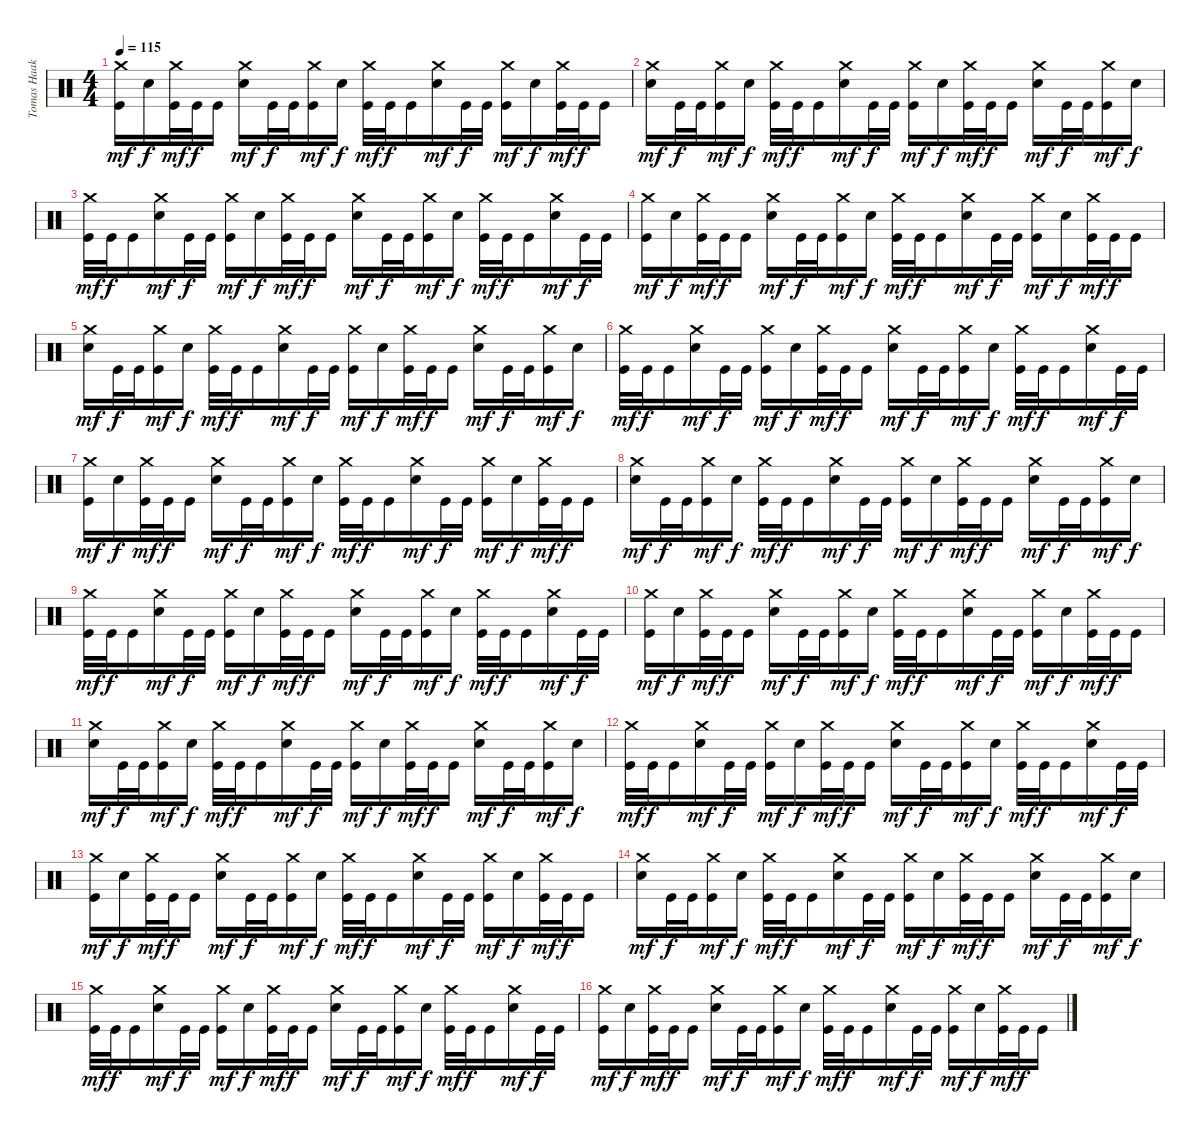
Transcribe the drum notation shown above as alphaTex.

\track ("Tomas Haake" "Tomas Haak") {instrument percussion}
\staff {score}
\articulation defaults
\ts (4 4)
\tempo 115
\clef neutral
\ks c
("Crash medium (hit)" "Kick (hit)").16{dy mf} "Snare (hit) 2".16{dy f} ("Crash medium (hit)" "Kick (hit)").32{dy mf} "Kick (hit)".32{dy f} "Kick (hit)".16 ("Crash medium (hit)" "Snare (hit) 2").16{dy mf} "Kick (hit)".32{dy f} "Kick (hit)".32 ("Crash medium (hit)" "Kick (hit)").16{dy mf} "Snare (hit) 2".16{dy f} ("Crash medium (hit)" "Kick (hit)").32{dy mf} "Kick (hit)".32{dy f} "Kick (hit)".16 ("Crash medium (hit)" "Snare (hit) 2").16{dy mf} "Kick (hit)".32{dy f} "Kick (hit)".32 ("Crash medium (hit)" "Kick (hit)").16{dy mf} "Snare (hit) 2".16{dy f} ("Crash medium (hit)" "Kick (hit)").32{dy mf} "Kick (hit)".32{dy f} "Kick (hit)".16 |
("Crash medium (hit)" "Snare (hit) 2").16{dy mf} "Kick (hit)".32{dy f} "Kick (hit)".32 ("Crash medium (hit)" "Kick (hit)").16{dy mf} "Snare (hit) 2".16{dy f} ("Crash medium (hit)" "Kick (hit)").32{dy mf} "Kick (hit)".32{dy f} "Kick (hit)".16 ("Crash medium (hit)" "Snare (hit) 2").16{dy mf} "Kick (hit)".32{dy f} "Kick (hit)".32 ("Crash medium (hit)" "Kick (hit)").16{dy mf} "Snare (hit) 2".16{dy f} ("Crash medium (hit)" "Kick (hit)").32{dy mf} "Kick (hit)".32{dy f} "Kick (hit)".16 ("Crash medium (hit)" "Snare (hit) 2").16{dy mf} "Kick (hit)".32{dy f} "Kick (hit)".32 ("Crash medium (hit)" "Kick (hit)").16{dy mf} "Snare (hit) 2".16{dy f} |
("Crash medium (hit)" "Kick (hit)").32{dy mf} "Kick (hit)".32{dy f} "Kick (hit)".16 ("Crash medium (hit)" "Snare (hit) 2").16{dy mf} "Kick (hit)".32{dy f} "Kick (hit)".32 ("Crash medium (hit)" "Kick (hit)").16{dy mf} "Snare (hit) 2".16{dy f} ("Crash medium (hit)" "Kick (hit)").32{dy mf} "Kick (hit)".32{dy f} "Kick (hit)".16 ("Crash medium (hit)" "Snare (hit) 2").16{dy mf} "Kick (hit)".32{dy f} "Kick (hit)".32 ("Crash medium (hit)" "Kick (hit)").16{dy mf} "Snare (hit) 2".16{dy f} ("Crash medium (hit)" "Kick (hit)").32{dy mf} "Kick (hit)".32{dy f} "Kick (hit)".16 ("Crash medium (hit)" "Snare (hit) 2").16{dy mf} "Kick (hit)".32{dy f} "Kick (hit)".32 |
("Crash medium (hit)" "Kick (hit)").16{dy mf} "Snare (hit) 2".16{dy f} ("Crash medium (hit)" "Kick (hit)").32{dy mf} "Kick (hit)".32{dy f} "Kick (hit)".16 ("Crash medium (hit)" "Snare (hit) 2").16{dy mf} "Kick (hit)".32{dy f} "Kick (hit)".32 ("Crash medium (hit)" "Kick (hit)").16{dy mf} "Snare (hit) 2".16{dy f} ("Crash medium (hit)" "Kick (hit)").32{dy mf} "Kick (hit)".32{dy f} "Kick (hit)".16 ("Crash medium (hit)" "Snare (hit) 2").16{dy mf} "Kick (hit)".32{dy f} "Kick (hit)".32 ("Crash medium (hit)" "Kick (hit)").16{dy mf} "Snare (hit) 2".16{dy f} ("Crash medium (hit)" "Kick (hit)").32{dy mf} "Kick (hit)".32{dy f} "Kick (hit)".16 |
("Crash medium (hit)" "Snare (hit) 2").16{dy mf} "Kick (hit)".32{dy f} "Kick (hit)".32 ("Crash medium (hit)" "Kick (hit)").16{dy mf} "Snare (hit) 2".16{dy f} ("Crash medium (hit)" "Kick (hit)").32{dy mf} "Kick (hit)".32{dy f} "Kick (hit)".16 ("Crash medium (hit)" "Snare (hit) 2").16{dy mf} "Kick (hit)".32{dy f} "Kick (hit)".32 ("Crash medium (hit)" "Kick (hit)").16{dy mf} "Snare (hit) 2".16{dy f} ("Crash medium (hit)" "Kick (hit)").32{dy mf} "Kick (hit)".32{dy f} "Kick (hit)".16 ("Crash medium (hit)" "Snare (hit) 2").16{dy mf} "Kick (hit)".32{dy f} "Kick (hit)".32 ("Crash medium (hit)" "Kick (hit)").16{dy mf} "Snare (hit) 2".16{dy f} |
("Crash medium (hit)" "Kick (hit)").32{dy mf} "Kick (hit)".32{dy f} "Kick (hit)".16 ("Crash medium (hit)" "Snare (hit) 2").16{dy mf} "Kick (hit)".32{dy f} "Kick (hit)".32 ("Crash medium (hit)" "Kick (hit)").16{dy mf} "Snare (hit) 2".16{dy f} ("Crash medium (hit)" "Kick (hit)").32{dy mf} "Kick (hit)".32{dy f} "Kick (hit)".16 ("Crash medium (hit)" "Snare (hit) 2").16{dy mf} "Kick (hit)".32{dy f} "Kick (hit)".32 ("Crash medium (hit)" "Kick (hit)").16{dy mf} "Snare (hit) 2".16{dy f} ("Crash medium (hit)" "Kick (hit)").32{dy mf} "Kick (hit)".32{dy f} "Kick (hit)".16 ("Crash medium (hit)" "Snare (hit) 2").16{dy mf} "Kick (hit)".32{dy f} "Kick (hit)".32 |
("Crash medium (hit)" "Kick (hit)").16{dy mf} "Snare (hit) 2".16{dy f} ("Crash medium (hit)" "Kick (hit)").32{dy mf} "Kick (hit)".32{dy f} "Kick (hit)".16 ("Crash medium (hit)" "Snare (hit) 2").16{dy mf} "Kick (hit)".32{dy f} "Kick (hit)".32 ("Crash medium (hit)" "Kick (hit)").16{dy mf} "Snare (hit) 2".16{dy f} ("Crash medium (hit)" "Kick (hit)").32{dy mf} "Kick (hit)".32{dy f} "Kick (hit)".16 ("Crash medium (hit)" "Snare (hit) 2").16{dy mf} "Kick (hit)".32{dy f} "Kick (hit)".32 ("Crash medium (hit)" "Kick (hit)").16{dy mf} "Snare (hit) 2".16{dy f} ("Crash medium (hit)" "Kick (hit)").32{dy mf} "Kick (hit)".32{dy f} "Kick (hit)".16 |
("Crash medium (hit)" "Snare (hit) 2").16{dy mf} "Kick (hit)".32{dy f} "Kick (hit)".32 ("Crash medium (hit)" "Kick (hit)").16{dy mf} "Snare (hit) 2".16{dy f} ("Crash medium (hit)" "Kick (hit)").32{dy mf} "Kick (hit)".32{dy f} "Kick (hit)".16 ("Crash medium (hit)" "Snare (hit) 2").16{dy mf} "Kick (hit)".32{dy f} "Kick (hit)".32 ("Crash medium (hit)" "Kick (hit)").16{dy mf} "Snare (hit) 2".16{dy f} ("Crash medium (hit)" "Kick (hit)").32{dy mf} "Kick (hit)".32{dy f} "Kick (hit)".16 ("Crash medium (hit)" "Snare (hit) 2").16{dy mf} "Kick (hit)".32{dy f} "Kick (hit)".32 ("Crash medium (hit)" "Kick (hit)").16{dy mf} "Snare (hit) 2".16{dy f} |
("Crash medium (hit)" "Kick (hit)").32{dy mf} "Kick (hit)".32{dy f} "Kick (hit)".16 ("Crash medium (hit)" "Snare (hit) 2").16{dy mf} "Kick (hit)".32{dy f} "Kick (hit)".32 ("Crash medium (hit)" "Kick (hit)").16{dy mf} "Snare (hit) 2".16{dy f} ("Crash medium (hit)" "Kick (hit)").32{dy mf} "Kick (hit)".32{dy f} "Kick (hit)".16 ("Crash medium (hit)" "Snare (hit) 2").16{dy mf} "Kick (hit)".32{dy f} "Kick (hit)".32 ("Crash medium (hit)" "Kick (hit)").16{dy mf} "Snare (hit) 2".16{dy f} ("Crash medium (hit)" "Kick (hit)").32{dy mf} "Kick (hit)".32{dy f} "Kick (hit)".16 ("Crash medium (hit)" "Snare (hit) 2").16{dy mf} "Kick (hit)".32{dy f} "Kick (hit)".32 |
("Crash medium (hit)" "Kick (hit)").16{dy mf} "Snare (hit) 2".16{dy f} ("Crash medium (hit)" "Kick (hit)").32{dy mf} "Kick (hit)".32{dy f} "Kick (hit)".16 ("Crash medium (hit)" "Snare (hit) 2").16{dy mf} "Kick (hit)".32{dy f} "Kick (hit)".32 ("Crash medium (hit)" "Kick (hit)").16{dy mf} "Snare (hit) 2".16{dy f} ("Crash medium (hit)" "Kick (hit)").32{dy mf} "Kick (hit)".32{dy f} "Kick (hit)".16 ("Crash medium (hit)" "Snare (hit) 2").16{dy mf} "Kick (hit)".32{dy f} "Kick (hit)".32 ("Crash medium (hit)" "Kick (hit)").16{dy mf} "Snare (hit) 2".16{dy f} ("Crash medium (hit)" "Kick (hit)").32{dy mf} "Kick (hit)".32{dy f} "Kick (hit)".16 |
("Crash medium (hit)" "Snare (hit) 2").16{dy mf} "Kick (hit)".32{dy f} "Kick (hit)".32 ("Crash medium (hit)" "Kick (hit)").16{dy mf} "Snare (hit) 2".16{dy f} ("Crash medium (hit)" "Kick (hit)").32{dy mf} "Kick (hit)".32{dy f} "Kick (hit)".16 ("Crash medium (hit)" "Snare (hit) 2").16{dy mf} "Kick (hit)".32{dy f} "Kick (hit)".32 ("Crash medium (hit)" "Kick (hit)").16{dy mf} "Snare (hit) 2".16{dy f} ("Crash medium (hit)" "Kick (hit)").32{dy mf} "Kick (hit)".32{dy f} "Kick (hit)".16 ("Crash medium (hit)" "Snare (hit) 2").16{dy mf} "Kick (hit)".32{dy f} "Kick (hit)".32 ("Crash medium (hit)" "Kick (hit)").16{dy mf} "Snare (hit) 2".16{dy f} |
("Crash medium (hit)" "Kick (hit)").32{dy mf} "Kick (hit)".32{dy f} "Kick (hit)".16 ("Crash medium (hit)" "Snare (hit) 2").16{dy mf} "Kick (hit)".32{dy f} "Kick (hit)".32 ("Crash medium (hit)" "Kick (hit)").16{dy mf} "Snare (hit) 2".16{dy f} ("Crash medium (hit)" "Kick (hit)").32{dy mf} "Kick (hit)".32{dy f} "Kick (hit)".16 ("Crash medium (hit)" "Snare (hit) 2").16{dy mf} "Kick (hit)".32{dy f} "Kick (hit)".32 ("Crash medium (hit)" "Kick (hit)").16{dy mf} "Snare (hit) 2".16{dy f} ("Crash medium (hit)" "Kick (hit)").32{dy mf} "Kick (hit)".32{dy f} "Kick (hit)".16 ("Crash medium (hit)" "Snare (hit) 2").16{dy mf} "Kick (hit)".32{dy f} "Kick (hit)".32 |
("Crash medium (hit)" "Kick (hit)").16{dy mf} "Snare (hit) 2".16{dy f} ("Crash medium (hit)" "Kick (hit)").32{dy mf} "Kick (hit)".32{dy f} "Kick (hit)".16 ("Crash medium (hit)" "Snare (hit) 2").16{dy mf} "Kick (hit)".32{dy f} "Kick (hit)".32 ("Crash medium (hit)" "Kick (hit)").16{dy mf} "Snare (hit) 2".16{dy f} ("Crash medium (hit)" "Kick (hit)").32{dy mf} "Kick (hit)".32{dy f} "Kick (hit)".16 ("Crash medium (hit)" "Snare (hit) 2").16{dy mf} "Kick (hit)".32{dy f} "Kick (hit)".32 ("Crash medium (hit)" "Kick (hit)").16{dy mf} "Snare (hit) 2".16{dy f} ("Crash medium (hit)" "Kick (hit)").32{dy mf} "Kick (hit)".32{dy f} "Kick (hit)".16 |
("Crash medium (hit)" "Snare (hit) 2").16{dy mf} "Kick (hit)".32{dy f} "Kick (hit)".32 ("Crash medium (hit)" "Kick (hit)").16{dy mf} "Snare (hit) 2".16{dy f} ("Crash medium (hit)" "Kick (hit)").32{dy mf} "Kick (hit)".32{dy f} "Kick (hit)".16 ("Crash medium (hit)" "Snare (hit) 2").16{dy mf} "Kick (hit)".32{dy f} "Kick (hit)".32 ("Crash medium (hit)" "Kick (hit)").16{dy mf} "Snare (hit) 2".16{dy f} ("Crash medium (hit)" "Kick (hit)").32{dy mf} "Kick (hit)".32{dy f} "Kick (hit)".16 ("Crash medium (hit)" "Snare (hit) 2").16{dy mf} "Kick (hit)".32{dy f} "Kick (hit)".32 ("Crash medium (hit)" "Kick (hit)").16{dy mf} "Snare (hit) 2".16{dy f} |
("Crash medium (hit)" "Kick (hit)").32{dy mf} "Kick (hit)".32{dy f} "Kick (hit)".16 ("Crash medium (hit)" "Snare (hit) 2").16{dy mf} "Kick (hit)".32{dy f} "Kick (hit)".32 ("Crash medium (hit)" "Kick (hit)").16{dy mf} "Snare (hit) 2".16{dy f} ("Crash medium (hit)" "Kick (hit)").32{dy mf} "Kick (hit)".32{dy f} "Kick (hit)".16 ("Crash medium (hit)" "Snare (hit) 2").16{dy mf} "Kick (hit)".32{dy f} "Kick (hit)".32 ("Crash medium (hit)" "Kick (hit)").16{dy mf} "Snare (hit) 2".16{dy f} ("Crash medium (hit)" "Kick (hit)").32{dy mf} "Kick (hit)".32{dy f} "Kick (hit)".16 ("Crash medium (hit)" "Snare (hit) 2").16{dy mf} "Kick (hit)".32{dy f} "Kick (hit)".32 |
("Crash medium (hit)" "Kick (hit)").16{dy mf} "Snare (hit) 2".16{dy f} ("Crash medium (hit)" "Kick (hit)").32{dy mf} "Kick (hit)".32{dy f} "Kick (hit)".16 ("Crash medium (hit)" "Snare (hit) 2").16{dy mf} "Kick (hit)".32{dy f} "Kick (hit)".32 ("Crash medium (hit)" "Kick (hit)").16{dy mf} "Snare (hit) 2".16{dy f} ("Crash medium (hit)" "Kick (hit)").32{dy mf} "Kick (hit)".32{dy f} "Kick (hit)".16 ("Crash medium (hit)" "Snare (hit) 2").16{dy mf} "Kick (hit)".32{dy f} "Kick (hit)".32 ("Crash medium (hit)" "Kick (hit)").16{dy mf} "Snare (hit) 2".16{dy f} ("Crash medium (hit)" "Kick (hit)").32{dy mf} "Kick (hit)".32{dy f} "Kick (hit)".16
